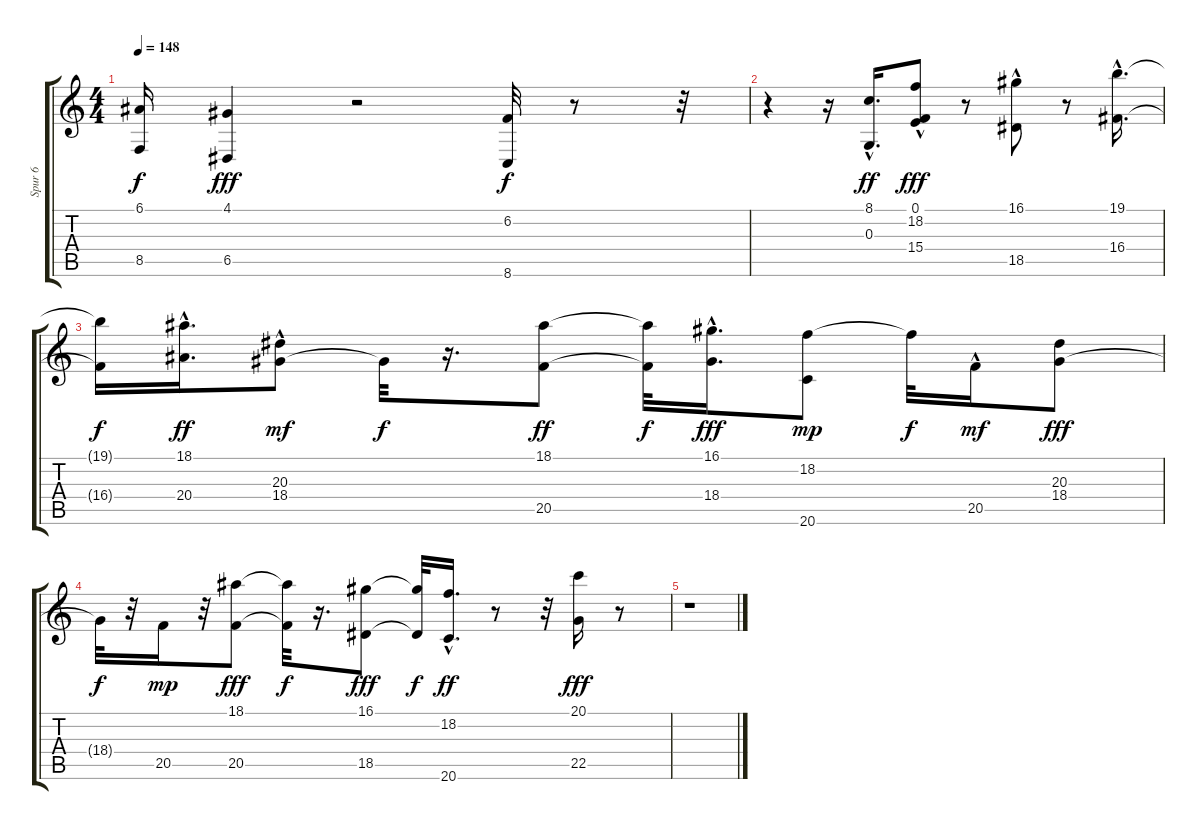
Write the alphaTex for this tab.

\track ("Spur 6" "Spur 6") {instrument brasssection}
\staff {score tabs}
\tuning (E4 B3 G3 D3 A2 E2) {hide}
\ts (4 4)
\tempo 148
\clef g2
\ks c
(6.1{t} 8.5{t}).16{dy f} (4.1 6.5).4{dy fff volume 9} r.2 (6.2 8.6).32{dy f volume 8} r.8 r.32 |
r.4 r.16 (8.1 0.3{hac}).16{d dy ff volume 7} (0.1 18.2 15.4{hac}).8{dy fff volume 6} r.8 (16.1 18.5{hac}).8{volume 6} r.8 (19.1{hac} 16.4{hac}).16{d volume 6} |
(19.1{t} 16.4{t}).16{dy f} (18.1{hac} 20.4{hac}).16{d dy ff volume 5} (20.3{hac} 18.4).8{dy mf volume 5} 18.4{t}.32{dy f} r.16{d} (18.1 20.5).8{dy ff volume 5} (18.1{t} 20.5{t}).32{dy f} (16.1{hac} 18.4{hac}).16{d dy fff volume 4} (18.2 20.6).8{dy mp volume 4} 18.2{t}.32{dy f} 20.5{hac}.16{dy mf volume 4} (20.3 18.4).8{dy fff volume 4} |
18.4{t}.32{dy f} r.32 20.5.16{dy mp volume 4} r.32 (18.1 20.5).8{dy fff volume 3} (18.1{t} 20.5{t}).32{dy f} r.16{d} (16.1 18.5).8{dy fff volume 3} (16.1{t} 18.5{t}).32{dy f} (18.2 20.6{hac}).16{d dy ff volume 2} r.8 r.32 (20.1 22.5).16{dy fff volume 2} r.8 |
r.1
